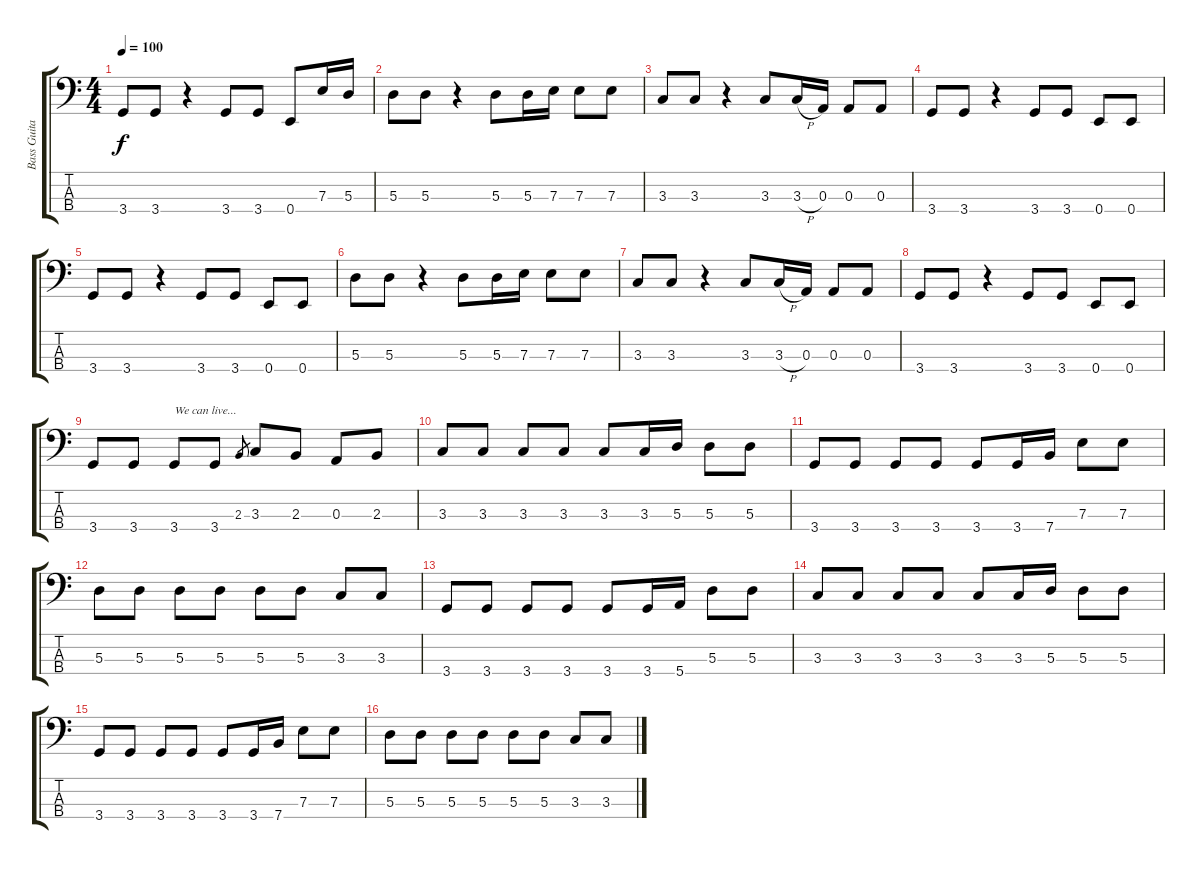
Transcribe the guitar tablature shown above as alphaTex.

\track ("Bass Guitar" "Bass Guita") {instrument electricbasspick}
\staff {score tabs}
\tuning (G2 D2 A1 E1) {hide}
\ts (4 4)
\tempo 100
\clef f4
\ks c
3.4.8{dy f} 3.4.8 r.4 3.4.8 3.4.8 0.4.8 7.3.16 5.3.16 |
5.3.8 5.3.8 r.4 5.3.8 5.3.16 7.3.16 7.3.8 7.3.8 |
3.3.8 3.3.8 r.4 3.3.8 3.3{h}.16 0.3.16 0.3.8 0.3.8 |
3.4.8 3.4.8 r.4 3.4.8 3.4.8 0.4.8 0.4.8 |
3.4.8 3.4.8 r.4 3.4.8 3.4.8 0.4.8 0.4.8 |
5.3.8 5.3.8 r.4 5.3.8 5.3.16 7.3.16 7.3.8 7.3.8 |
3.3.8 3.3.8 r.4 3.3.8 3.3{h}.16 0.3.16 0.3.8 0.3.8 |
3.4.8 3.4.8 r.4 3.4.8 3.4.8 0.4.8 0.4.8 |
3.4.8 3.4.8 3.4.8{txt "We can live..."} 3.4.8 2.3.8{gr} 3.3.8 2.3.8 0.3.8 2.3.8 |
3.3.8 3.3.8 3.3.8 3.3.8 3.3.8 3.3.16 5.3.16 5.3.8 5.3.8 |
3.4.8 3.4.8 3.4.8 3.4.8 3.4.8 3.4.16 7.4.16 7.3.8 7.3.8 |
5.3.8 5.3.8 5.3.8 5.3.8 5.3.8 5.3.8 3.3.8 3.3.8 |
3.4.8 3.4.8 3.4.8 3.4.8 3.4.8 3.4.16 5.4.16 5.3.8 5.3.8 |
3.3.8 3.3.8 3.3.8 3.3.8 3.3.8 3.3.16 5.3.16 5.3.8 5.3.8 |
3.4.8 3.4.8 3.4.8 3.4.8 3.4.8 3.4.16 7.4.16 7.3.8 7.3.8 |
5.3.8 5.3.8 5.3.8 5.3.8 5.3.8 5.3.8 3.3.8 3.3.8
